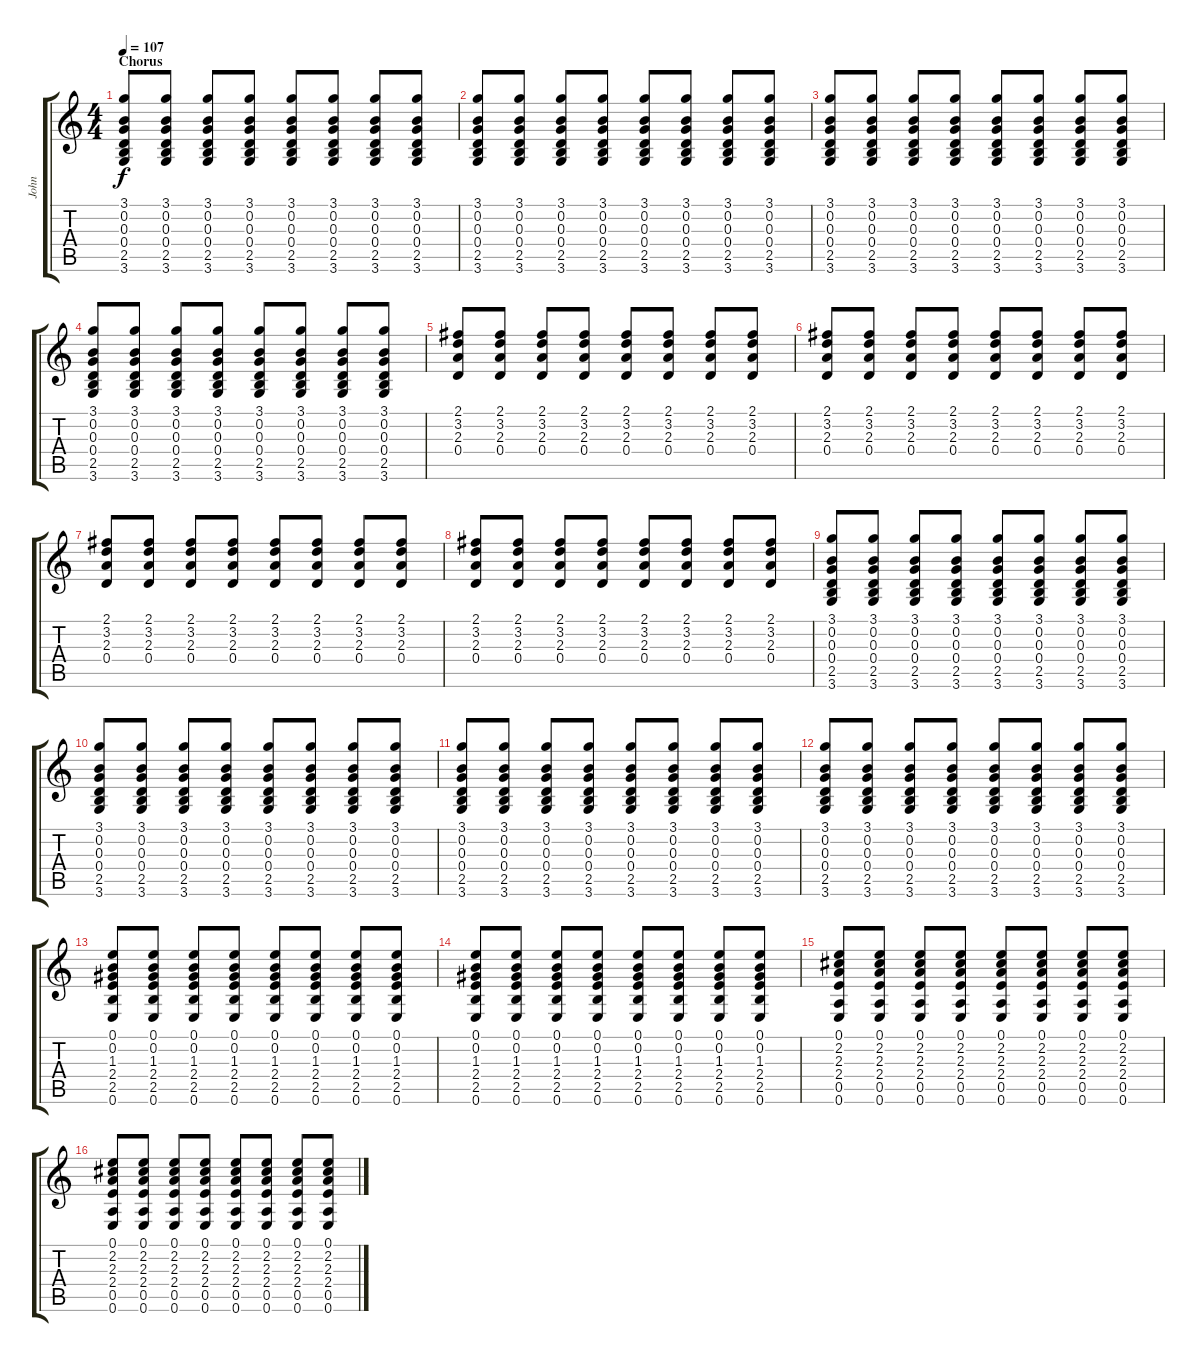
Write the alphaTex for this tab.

\track ("John" "John") {instrument electricguitarmuted}
\staff {score tabs}
\tuning (E4 B3 G3 D3 A2 E2) {hide}
\ts (4 4)
\section ("" "Chorus")
\tempo 107
\clef g2
\ks c
(3.1 0.2 0.3 0.4 2.5 3.6).8{dy f} (3.1 0.2 0.3 0.4 2.5 3.6).8 (3.1 0.2 0.3 0.4 2.5 3.6).8 (3.1 0.2 0.3 0.4 2.5 3.6).8 (3.1 0.2 0.3 0.4 2.5 3.6).8 (3.1 0.2 0.3 0.4 2.5 3.6).8 (3.1 0.2 0.3 0.4 2.5 3.6).8 (3.1 0.2 0.3 0.4 2.5 3.6).8 |
(3.1 0.2 0.3 0.4 2.5 3.6).8 (3.1 0.2 0.3 0.4 2.5 3.6).8 (3.1 0.2 0.3 0.4 2.5 3.6).8 (3.1 0.2 0.3 0.4 2.5 3.6).8 (3.1 0.2 0.3 0.4 2.5 3.6).8 (3.1 0.2 0.3 0.4 2.5 3.6).8 (3.1 0.2 0.3 0.4 2.5 3.6).8 (3.1 0.2 0.3 0.4 2.5 3.6).8 |
(3.1 0.2 0.3 0.4 2.5 3.6).8 (3.1 0.2 0.3 0.4 2.5 3.6).8 (3.1 0.2 0.3 0.4 2.5 3.6).8 (3.1 0.2 0.3 0.4 2.5 3.6).8 (3.1 0.2 0.3 0.4 2.5 3.6).8 (3.1 0.2 0.3 0.4 2.5 3.6).8 (3.1 0.2 0.3 0.4 2.5 3.6).8 (3.1 0.2 0.3 0.4 2.5 3.6).8 |
(3.1 0.2 0.3 0.4 2.5 3.6).8 (3.1 0.2 0.3 0.4 2.5 3.6).8 (3.1 0.2 0.3 0.4 2.5 3.6).8 (3.1 0.2 0.3 0.4 2.5 3.6).8 (3.1 0.2 0.3 0.4 2.5 3.6).8 (3.1 0.2 0.3 0.4 2.5 3.6).8 (3.1 0.2 0.3 0.4 2.5 3.6).8 (3.1 0.2 0.3 0.4 2.5 3.6).8 |
(2.1 3.2 2.3 0.4).8 (2.1 3.2 2.3 0.4).8 (2.1 3.2 2.3 0.4).8 (2.1 3.2 2.3 0.4).8 (2.1 3.2 2.3 0.4).8 (2.1 3.2 2.3 0.4).8 (2.1 3.2 2.3 0.4).8 (2.1 3.2 2.3 0.4).8 |
(2.1 3.2 2.3 0.4).8 (2.1 3.2 2.3 0.4).8 (2.1 3.2 2.3 0.4).8 (2.1 3.2 2.3 0.4).8 (2.1 3.2 2.3 0.4).8 (2.1 3.2 2.3 0.4).8 (2.1 3.2 2.3 0.4).8 (2.1 3.2 2.3 0.4).8 |
(2.1 3.2 2.3 0.4).8 (2.1 3.2 2.3 0.4).8 (2.1 3.2 2.3 0.4).8 (2.1 3.2 2.3 0.4).8 (2.1 3.2 2.3 0.4).8 (2.1 3.2 2.3 0.4).8 (2.1 3.2 2.3 0.4).8 (2.1 3.2 2.3 0.4).8 |
(2.1 3.2 2.3 0.4).8 (2.1 3.2 2.3 0.4).8 (2.1 3.2 2.3 0.4).8 (2.1 3.2 2.3 0.4).8 (2.1 3.2 2.3 0.4).8 (2.1 3.2 2.3 0.4).8 (2.1 3.2 2.3 0.4).8 (2.1 3.2 2.3 0.4).8 |
(3.1 0.2 0.3 0.4 2.5 3.6).8 (3.1 0.2 0.3 0.4 2.5 3.6).8 (3.1 0.2 0.3 0.4 2.5 3.6).8 (3.1 0.2 0.3 0.4 2.5 3.6).8 (3.1 0.2 0.3 0.4 2.5 3.6).8 (3.1 0.2 0.3 0.4 2.5 3.6).8 (3.1 0.2 0.3 0.4 2.5 3.6).8 (3.1 0.2 0.3 0.4 2.5 3.6).8 |
(3.1 0.2 0.3 0.4 2.5 3.6).8 (3.1 0.2 0.3 0.4 2.5 3.6).8 (3.1 0.2 0.3 0.4 2.5 3.6).8 (3.1 0.2 0.3 0.4 2.5 3.6).8 (3.1 0.2 0.3 0.4 2.5 3.6).8 (3.1 0.2 0.3 0.4 2.5 3.6).8 (3.1 0.2 0.3 0.4 2.5 3.6).8 (3.1 0.2 0.3 0.4 2.5 3.6).8 |
(3.1 0.2 0.3 0.4 2.5 3.6).8 (3.1 0.2 0.3 0.4 2.5 3.6).8 (3.1 0.2 0.3 0.4 2.5 3.6).8 (3.1 0.2 0.3 0.4 2.5 3.6).8 (3.1 0.2 0.3 0.4 2.5 3.6).8 (3.1 0.2 0.3 0.4 2.5 3.6).8 (3.1 0.2 0.3 0.4 2.5 3.6).8 (3.1 0.2 0.3 0.4 2.5 3.6).8 |
(3.1 0.2 0.3 0.4 2.5 3.6).8 (3.1 0.2 0.3 0.4 2.5 3.6).8 (3.1 0.2 0.3 0.4 2.5 3.6).8 (3.1 0.2 0.3 0.4 2.5 3.6).8 (3.1 0.2 0.3 0.4 2.5 3.6).8 (3.1 0.2 0.3 0.4 2.5 3.6).8 (3.1 0.2 0.3 0.4 2.5 3.6).8 (3.1 0.2 0.3 0.4 2.5 3.6).8 |
(0.1 0.2 1.3 2.4 2.5 0.6).8 (0.1 0.2 1.3 2.4 2.5 0.6).8 (0.1 0.2 1.3 2.4 2.5 0.6).8 (0.1 0.2 1.3 2.4 2.5 0.6).8 (0.1 0.2 1.3 2.4 2.5 0.6).8 (0.1 0.2 1.3 2.4 2.5 0.6).8 (0.1 0.2 1.3 2.4 2.5 0.6).8 (0.1 0.2 1.3 2.4 2.5 0.6).8 |
(0.1 0.2 1.3 2.4 2.5 0.6).8 (0.1 0.2 1.3 2.4 2.5 0.6).8 (0.1 0.2 1.3 2.4 2.5 0.6).8 (0.1 0.2 1.3 2.4 2.5 0.6).8 (0.1 0.2 1.3 2.4 2.5 0.6).8 (0.1 0.2 1.3 2.4 2.5 0.6).8 (0.1 0.2 1.3 2.4 2.5 0.6).8 (0.1 0.2 1.3 2.4 2.5 0.6).8 |
(0.1 2.2 2.3 2.4 0.5 0.6).8 (0.1 2.2 2.3 2.4 0.5 0.6).8 (0.1 2.2 2.3 2.4 0.5 0.6).8 (0.1 2.2 2.3 2.4 0.5 0.6).8 (0.1 2.2 2.3 2.4 0.5 0.6).8 (0.1 2.2 2.3 2.4 0.5 0.6).8 (0.1 2.2 2.3 2.4 0.5 0.6).8 (0.1 2.2 2.3 2.4 0.5 0.6).8 |
(0.1 2.2 2.3 2.4 0.5 0.6).8 (0.1 2.2 2.3 2.4 0.5 0.6).8 (0.1 2.2 2.3 2.4 0.5 0.6).8 (0.1 2.2 2.3 2.4 0.5 0.6).8 (0.1 2.2 2.3 2.4 0.5 0.6).8 (0.1 2.2 2.3 2.4 0.5 0.6).8 (0.1 2.2 2.3 2.4 0.5 0.6).8 (0.1 2.2 2.3 2.4 0.5 0.6).8
